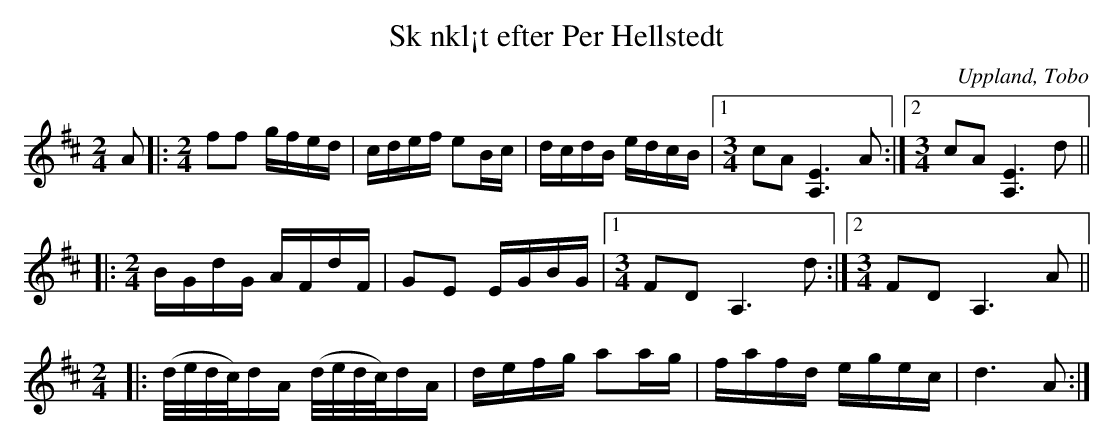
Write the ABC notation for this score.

X:1
T: Sk nkl¡t efter Per Hellstedt
O: Uppland, Tobo
M: 2/4
L: 1/16
K: D
A2 |: [M: 2/4] f2f2 gfed | cdef e2Bc | dcdB edcB |1 [M:3/4] c2A2 [EA,]6 A2 :|2 [M:3/4] c2A2 [EA,]6 d2 ||
 |: [M: 2/4] BGdG AFdF | G2E2 EGBG |1 [M:3/4] F2D2 A,6 d2 :|2 [M:3/4] F2D2 A,6 A2 ||
[M: 2/4] |: (d/e/d/c/)dA (d/e/d/c/)dA | defg a2ag | fafd egec | d6 A2 :|
